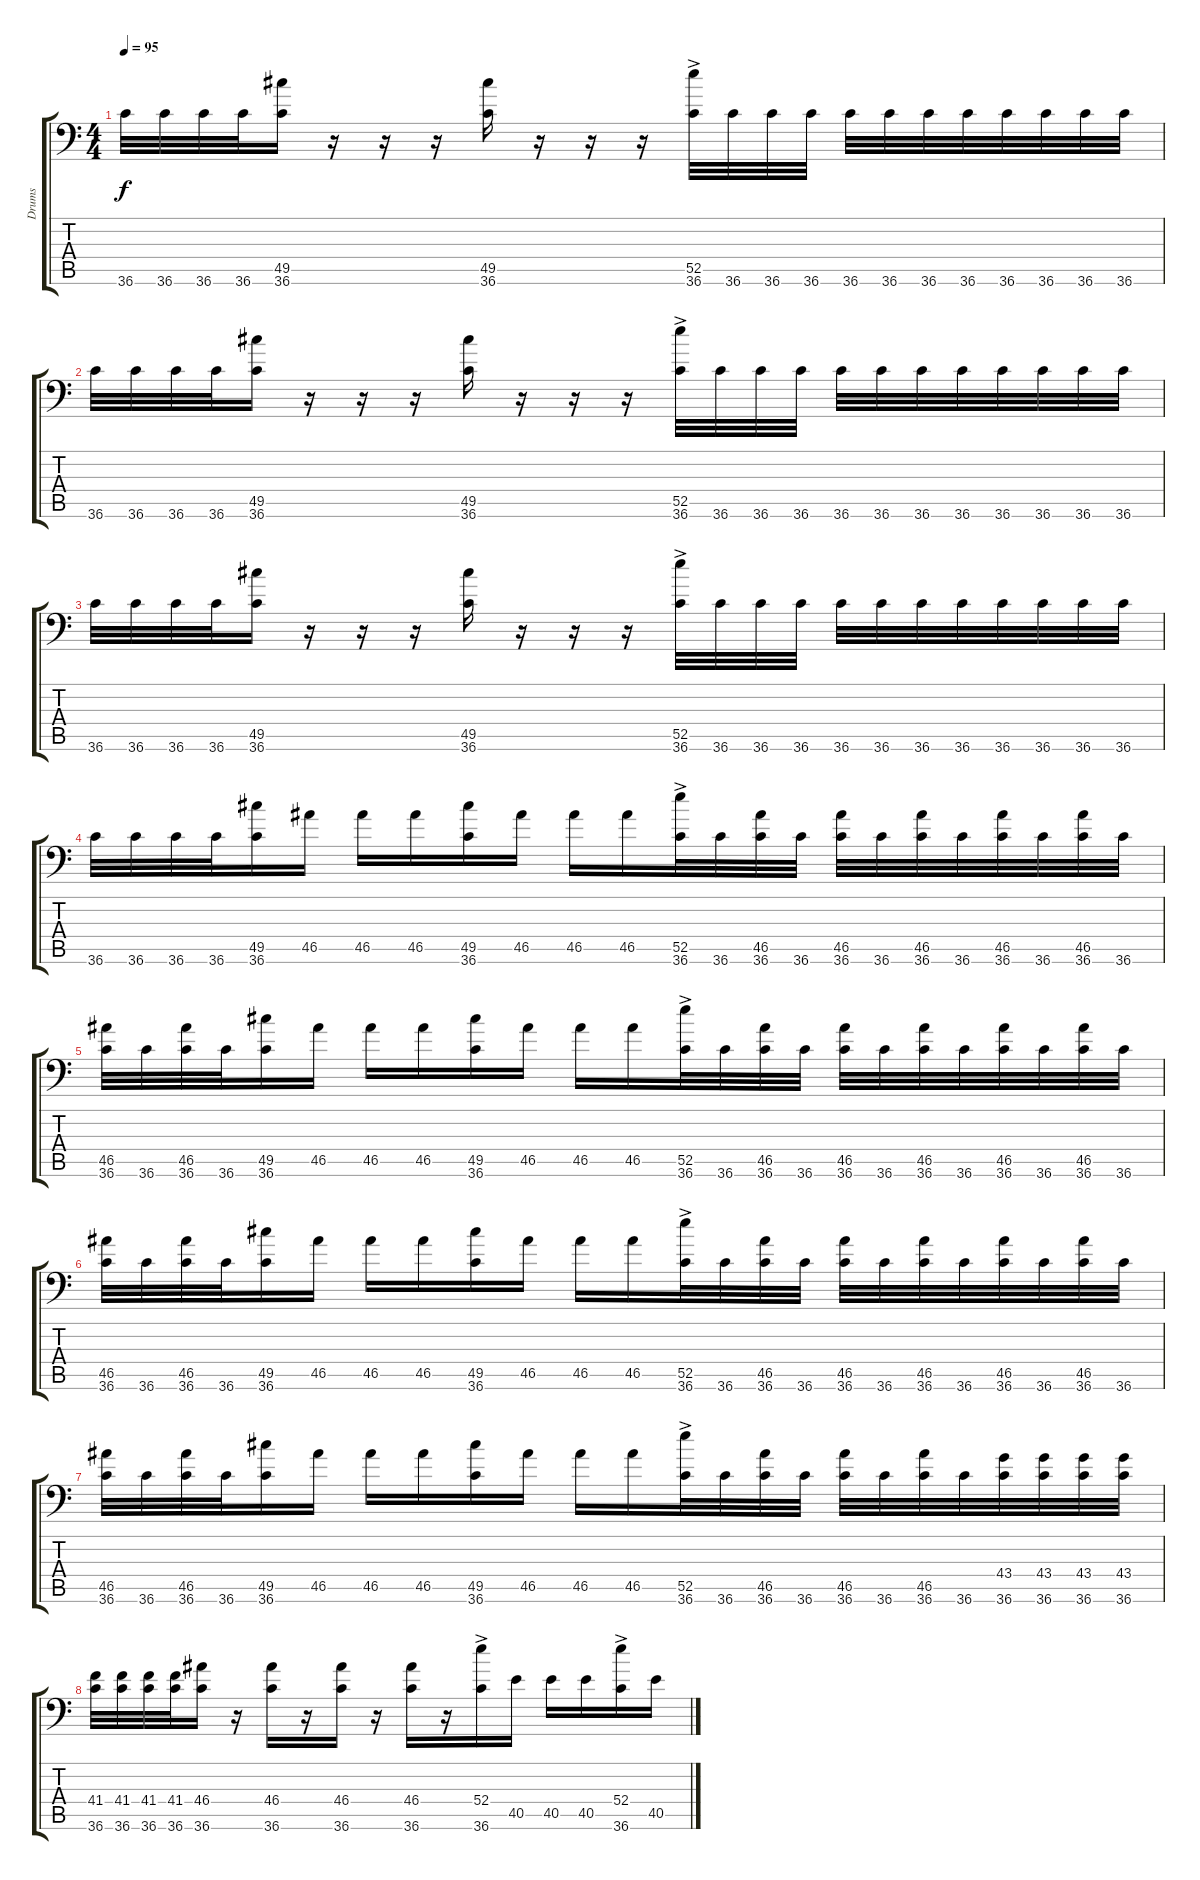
\track ("Drums" "Drums") {instrument acousticgrandpiano}
\staff {score tabs}
\tuning (C-1 C-1 C-1 C-1 C-1 C-1) {hide}
\ts (4 4)
\tempo 95
\clef f4
\ks c
36.6.32{dy f} 36.6.32 36.6.32 36.6.32 (49.5 36.6).16 r.16 r.16 r.16 (49.5 36.6).16 r.16 r.16 r.16 (52.5{ac} 36.6).32 36.6.32 36.6.32 36.6.32 36.6.32 36.6.32 36.6.32 36.6.32 36.6.32 36.6.32 36.6.32 36.6.32 |
36.6.32 36.6.32 36.6.32 36.6.32 (49.5 36.6).16 r.16 r.16 r.16 (49.5 36.6).16 r.16 r.16 r.16 (52.5{ac} 36.6).32 36.6.32 36.6.32 36.6.32 36.6.32 36.6.32 36.6.32 36.6.32 36.6.32 36.6.32 36.6.32 36.6.32 |
36.6.32 36.6.32 36.6.32 36.6.32 (49.5 36.6).16 r.16 r.16 r.16 (49.5 36.6).16 r.16 r.16 r.16 (52.5{ac} 36.6).32 36.6.32 36.6.32 36.6.32 36.6.32 36.6.32 36.6.32 36.6.32 36.6.32 36.6.32 36.6.32 36.6.32 |
36.6.32 36.6.32 36.6.32 36.6.32 (49.5 36.6).16 46.5.16 46.5.16 46.5.16 (49.5 36.6).16 46.5.16 46.5.16 46.5.16 (52.5{ac} 36.6).32 36.6.32 (46.5 36.6).32 36.6.32 (46.5 36.6).32 36.6.32 (46.5 36.6).32 36.6.32 (46.5 36.6).32 36.6.32 (46.5 36.6).32 36.6.32 |
(46.5 36.6).32 36.6.32 (46.5 36.6).32 36.6.32 (49.5 36.6).16 46.5.16 46.5.16 46.5.16 (49.5 36.6).16 46.5.16 46.5.16 46.5.16 (52.5{ac} 36.6).32 36.6.32 (46.5 36.6).32 36.6.32 (46.5 36.6).32 36.6.32 (46.5 36.6).32 36.6.32 (46.5 36.6).32 36.6.32 (46.5 36.6).32 36.6.32 |
(46.5 36.6).32 36.6.32 (46.5 36.6).32 36.6.32 (49.5 36.6).16 46.5.16 46.5.16 46.5.16 (49.5 36.6).16 46.5.16 46.5.16 46.5.16 (52.5{ac} 36.6).32 36.6.32 (46.5 36.6).32 36.6.32 (46.5 36.6).32 36.6.32 (46.5 36.6).32 36.6.32 (46.5 36.6).32 36.6.32 (46.5 36.6).32 36.6.32 |
(46.5 36.6).32 36.6.32 (46.5 36.6).32 36.6.32 (49.5 36.6).16 46.5.16 46.5.16 46.5.16 (49.5 36.6).16 46.5.16 46.5.16 46.5.16 (52.5{ac} 36.6).32 36.6.32 (46.5 36.6).32 36.6.32 (46.5 36.6).32 36.6.32 (46.5 36.6).32 36.6.32 (43.4 36.6).32 (43.4 36.6).32 (43.4 36.6).32 (43.4 36.6).32 |
(41.4 36.6).32 (41.4 36.6).32 (41.4 36.6).32 (41.4 36.6).32 (46.4 36.6).16 r.16 (46.4 36.6).16 r.16 (46.4 36.6).16 r.16 (46.4 36.6).16 r.16 (52.4{ac} 36.6).16 40.5.16 40.5.16 40.5.16 (52.4{ac} 36.6).16 40.5.16
